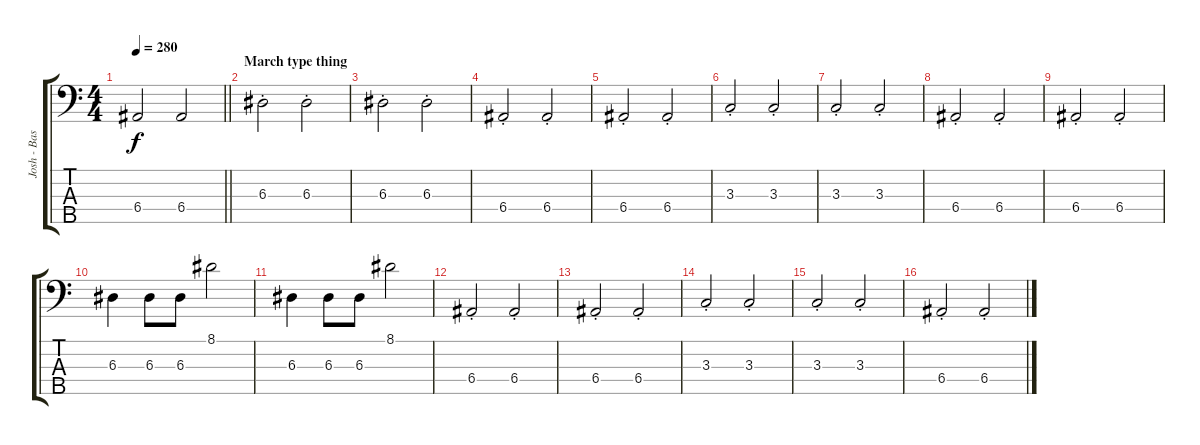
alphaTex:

\track ("Josh - Bass" "Josh - Bas") {instrument electricbassfinger}
\staff {score tabs}
\tuning (G2 D2 A1 E1 B0) {hide}
\ts (4 4)
\tempo 280
\clef f4
\barLineRight lightlight
\ks c
6.4.2{dy f} 6.4.2 |
\section ("" "March type thing")
6.3{st}.2 6.3{st}.2 |
6.3{st}.2 6.3{st}.2 |
6.4{st}.2 6.4{st}.2 |
6.4{st}.2 6.4{st}.2 |
3.3{st}.2 3.3{st}.2 |
3.3{st}.2 3.3{st}.2 |
6.4{st}.2 6.4{st}.2 |
6.4{st}.2 6.4{st}.2 |
6.3.4 6.3.8 6.3.8 8.1.2 |
6.3.4 6.3.8 6.3.8 8.1.2 |
6.4{st}.2 6.4{st}.2 |
6.4{st}.2 6.4{st}.2 |
3.3{st}.2 3.3{st}.2 |
3.3{st}.2 3.3{st}.2 |
6.4{st}.2 6.4{st}.2
